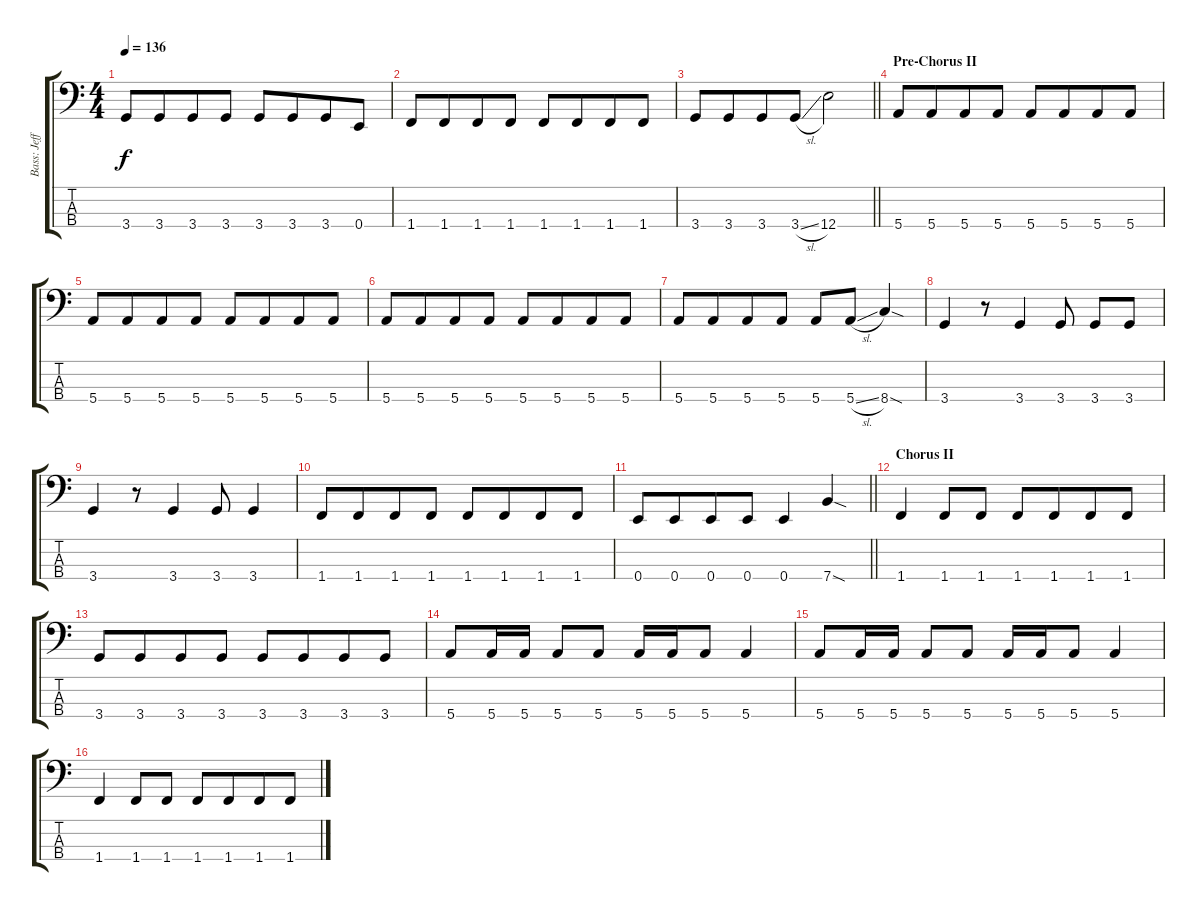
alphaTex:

\track ("Bass: Jeff" "Bass: Jeff") {instrument electricbassfinger}
\staff {score tabs}
\tuning (G2 D2 A1 E1) {hide}
\ts (4 4)
\tempo 136
\clef f4
\ks c
3.4.8{dy f} 3.4.8{beam merge} 3.4.8 3.4.8 3.4.8 3.4.8{beam merge} 3.4.8 0.4.8 |
1.4.8 1.4.8{beam merge} 1.4.8 1.4.8 1.4.8 1.4.8{beam merge} 1.4.8 1.4.8 |
\barLineRight lightlight
3.4.8 3.4.8{beam merge} 3.4.8 3.4{sl}.8 12.4.2 |
\section ("" "Pre-Chorus II")
5.4.8 5.4.8{beam merge} 5.4.8 5.4.8 5.4.8 5.4.8{beam merge} 5.4.8 5.4.8 |
5.4.8 5.4.8{beam merge} 5.4.8 5.4.8 5.4.8 5.4.8{beam merge} 5.4.8 5.4.8 |
5.4.8 5.4.8{beam merge} 5.4.8 5.4.8 5.4.8 5.4.8{beam merge} 5.4.8 5.4.8 |
5.4.8 5.4.8{beam merge} 5.4.8 5.4.8 5.4.8 5.4{sl}.8{beam merge} 8.4{sod}.4 |
3.4.4 r.8 3.4.4 3.4.8 3.4.8 3.4.8 |
3.4.4 r.8 3.4.4 3.4.8 3.4.4 |
1.4.8 1.4.8{beam merge} 1.4.8 1.4.8 1.4.8 1.4.8{beam merge} 1.4.8 1.4.8 |
\barLineRight lightlight
0.4.8 0.4.8{beam merge} 0.4.8 0.4.8 0.4.4 7.4{sod}.4 |
\section ("" "Chorus II")
1.4.4 1.4.8 1.4.8 1.4.8 1.4.8{beam merge} 1.4.8 1.4.8 |
3.4.8 3.4.8{beam merge} 3.4.8 3.4.8 3.4.8 3.4.8{beam merge} 3.4.8 3.4.8 |
5.4.8 5.4.16{beam merge} 5.4.16 5.4.8 5.4.8 5.4.16{beam merge} 5.4.16 5.4.8 5.4.4 |
5.4.8 5.4.16{beam merge} 5.4.16 5.4.8 5.4.8 5.4.16{beam merge} 5.4.16 5.4.8 5.4.4 |
1.4.4 1.4.8 1.4.8 1.4.8 1.4.8{beam merge} 1.4.8 1.4.8
